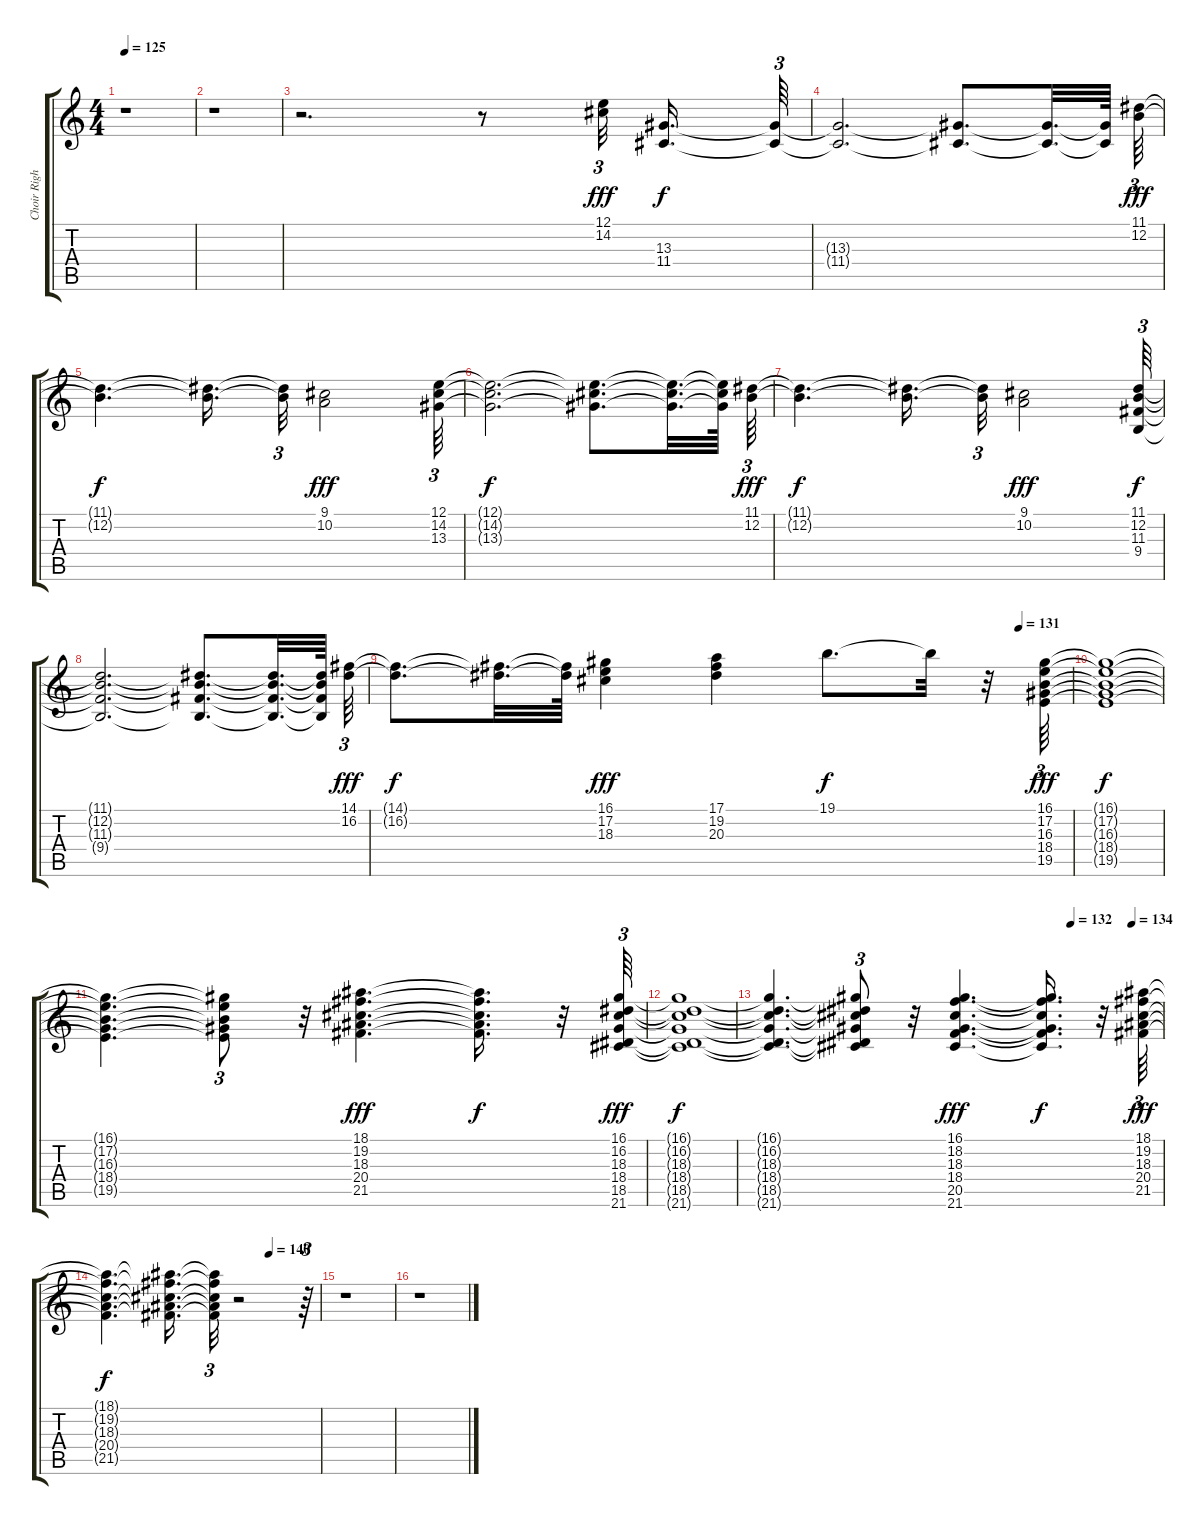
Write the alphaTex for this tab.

\track ("Choir Right " "Choir Righ") {instrument choiraahs}
\staff {score tabs}
\tuning (E4 B3 G3 D3 A2 E2) {hide}
\ts (4 4)
\tempo 125
\clef g2
\ks c
r.1{dy fff} |
r.1 |
r.2{d} r.8 (12.1 14.2).32{tu (3 2)} (13.3 11.4).16{d dy f volume 0} (13.3{t} 11.4{t}).64{tu (3 2)} |
(13.3{t} 11.4{t}).2{d} (13.3{t} 11.4{t}).8{d} (13.3{t} 11.4{t}).32{d} (13.3{t} 11.4{t}).64 (11.1 12.2).64{tu (3 2) dy fff volume 4} |
(11.1{t} 12.2{t}).4{d dy f} (11.1{t} 12.2{t}).16{d} (11.1{t} 12.2{t}).32{tu (3 2)} (9.1 10.2).2{dy fff} (12.1 14.2 13.3).64{tu (3 2)} |
(12.1{t} 14.2{t} 13.3{t}).2{d dy f} (12.1{t} 14.2{t} 13.3{t}).8{d} (12.1{t} 14.2{t} 13.3{t}).32{d} (12.1{t} 14.2{t} 13.3{t}).64 (11.1 12.2).64{tu (3 2) dy fff} |
(11.1{t} 12.2{t}).4{d dy f} (11.1{t} 12.2{t}).16{d} (11.1{t} 12.2{t}).32{tu (3 2)} (9.1 10.2).2{dy fff} (11.1 12.2 11.3 9.4).64{tu (3 2) dy f} |
(11.1{t} 12.2{t} 11.3{t} 9.4{t}).2{d} (11.1{t} 12.2{t} 11.3{t} 9.4{t}).8{d} (11.1{t} 12.2{t} 11.3{t} 9.4{t}).32{d} (11.1{t} 12.2{t} 11.3{t} 9.4{t}).64 (14.1 16.2).64{tu (3 2) dy fff} |
\tempo (131 0.921875)
(14.1{t} 16.2{t}).8{d dy f} (14.1{t} 16.2{t}).32{d} (14.1{t} 16.2{t}).64 (16.1 17.2 18.3).4{dy fff volume 5} (17.1 19.2 20.3).4{volume 5} 19.1.8{d dy f volume 6} 19.1{t}.32 r.32 (16.1 17.2 16.3 18.4 19.5).64{tu (3 2) dy fff volume 8} |
(16.1{t} 17.2{t} 16.3{t} 18.4{t} 19.5{t}).1{dy f} |
(16.1{t} 17.2{t} 16.3{t} 18.4{t} 19.5{t}).4{d} (16.1{t} 17.2{t} 16.3{t} 18.4{t} 19.5{t}).8{tu (3 2)} r.32 (18.1 19.2 18.3 20.4 21.5).4{d dy fff} (18.1{t} 19.2{t} 18.3{t} 20.4{t} 21.5{t}).16{d dy f} r.32 (16.1 16.2 18.3 18.4 18.5 21.6).64{tu (3 2) dy fff} |
(16.1{t} 16.2{t} 18.3{t} 18.4{t} 18.5{t} 21.6{t}).1{dy f} |
\tempo (132 0.765625)
\tempo (134 0.921875)
(16.1{t} 16.2{t} 18.3{t} 18.4{t} 18.5{t} 21.6{t}).4{d} (16.1{t} 16.2{t} 18.3{t} 18.4{t} 18.5{t} 21.6{t}).8{tu (3 2)} r.32 (16.1 18.2 18.3 18.4 20.5 21.6).4{d dy fff} (16.1{t} 18.2{t} 18.3{t} 18.4{t} 20.5{t} 21.6{t}).16{d dy f} r.32 (18.1 19.2 18.3 20.4 21.5).64{tu (3 2) dy fff} |
\tempo (140 0.765625)
(18.1{t} 19.2{t} 18.3{t} 20.4{t} 21.5{t}).4{d dy f} (18.1{t} 19.2{t} 18.3{t} 20.4{t} 21.5{t}).16{d} (18.1{t} 19.2{t} 18.3{t} 20.4{t} 21.5{t}).32{tu (3 2)} r.2 r.64{tu (3 2)} |
r.1 |
r.1
